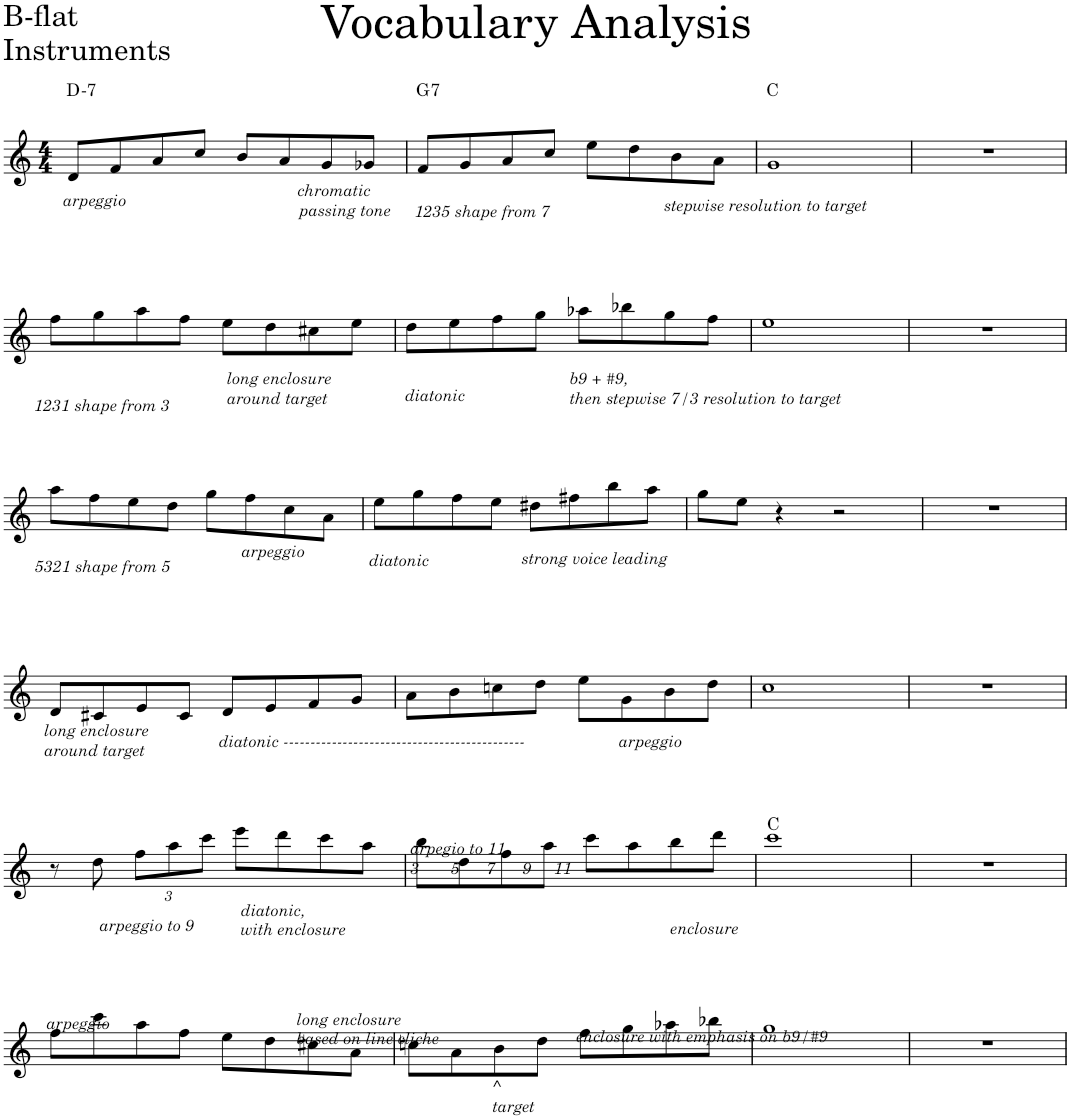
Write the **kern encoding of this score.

**kern	**harte
*part1	*part1
*staff1	*
*I"Piano	*
*I'Pno.	*
*clefG2	*
*k[]	*
*M4/4	*
=1	=1
!LO:TX:b:i:t=arpeggio	!LO:H:kt=7
8d/L	D:min7
8f/	.
8a/	.
8cc/J	.
8b/L	.
8a/	.
8g/	.
!LO:TX:b:i:t=chromatic	!
!LO:TX:b:t=passing tone	!
8g-X/J	.
=2	=2
!LO:TX:b:i:t=1235 shape from 7	!LO:H:kt=7
8f/L	G:7
8g/	.
8a/	.
8cc/J	.
8ee\L	.
8dd\	.
!LO:TX:b:i:t=stepwise resolution to target	!
8b\	.
8a\J	.
=3	=3
1g	C:maj
=4	=4
1r	.
!!LO:LB:g=z
=5	=5
!LO:TX:b:i:t=1231 shape from 3	!
8ff\L	.
8gg\	.
8aa\	.
8ff\J	.
!LO:TX:b:i:t=long enclosure	!
!LO:TX:b:t=around target	!
8ee\L	.
8dd\	.
8cc#X\	.
8ee\J	.
=6	=6
!LO:TX:b:i:t=diatonic	!
8dd\L	.
8ee\	.
8ff\	.
8gg\J	.
!LO:TX:b:i:t=b9 + #9,	!
!LO:TX:b:t=then stepwise 7/3 resolution to target	!
8aa-X\L	.
8bb-X\	.
8gg\	.
8ff\J	.
=7	=7
1ee	.
=8	=8
1r	.
!!LO:LB:g=z
=9	=9
!LO:TX:b:i:t=5321 shape from 5	!
8aa\L	.
8ff\	.
8ee\	.
8dd\J	.
8gg\L	.
!LO:TX:b:i:t=arpeggio	!
8ff\	.
8cc\	.
8a\J	.
=10	=10
!LO:TX:b:i:t=diatonic	!
8ee\L	.
8gg\	.
8ff\	.
8ee\J	.
!LO:TX:b:i:t=strong voice leading	!
8dd#X\L	.
8ff#X\	.
8bb\	.
8aa\J	.
=11	=11
8gg\L	.
8ee\J	.
4r	.
2r	.
=12	=12
1r	.
!!LO:LB:g=z
=13	=13
!LO:TX:b:i:t=long enclosure	!
!LO:TX:b:t=around target	!
8d/L	.
8c#X/	.
8e/	.
8c#/J	.
!LO:TX:b:i:t=diatonic ---------------------------------------------	!
8d/L	.
8e/	.
8f/	.
8g/J	.
=14	=14
8a\L	.
8b\	.
8ccn\	.
8dd\J	.
8ee\L	.
!LO:TX:b:i:t=arpeggio	!
8g\	.
8b\	.
8dd\J	.
=15	=15
1cc	.
=16	=16
1r	.
!!LO:LB:g=z
=17	=17
8r	.
!LO:TX:b:i:t=arpeggio to 9	!
8dd\	.
*Xbrackettup	*
12ff\L	.
12aa\	.
12ccc\J	.
!LO:TX:b:i:t=diatonic,	!
!LO:TX:b:t=with enclosure	!
8eee\L	.
8ddd\	.
8ccc\	.
8aa\J	.
=18	=18
!LO:TX:b:i:t=arpegio to 11	!
!LO:TX:b:t=3       5      7      9     11	!
8bb\L	.
8dd\	.
8ff\	.
8aa\J	.
8ccc\L	.
8aa\	.
!LO:TX:b:i:t=enclosure	!
8bb\	.
8ddd\J	.
=19	=19
1ccc	C:maj
=20	=20
1r	.
!!LO:LB:g=z
=21	=21
!LO:TX:b:i:t=arpeggio	!
8ff\L	.
8ccc\	.
8aa\	.
8ff\J	.
8ee\L	.
8dd\	.
!LO:TX:b:i:t=long enclosure	!
!LO:TX:b:t=based on line cliche	!
8cc#X\	.
8a\J	.
=22	=22
8ccn\L	.
8a\	.
!LO:TX:b:i:t=^	!
!LO:TX:b:t=target	!
8b\	.
8dd\J	.
!LO:TX:b:i:t=enclosure with emphasis on b9/#9	!
8ff\L	.
8gg\	.
8aa-X\	.
8bb-X\J	.
=23	=23
1gg	.
=24	=24
1r	.
=	=
*-	*-
